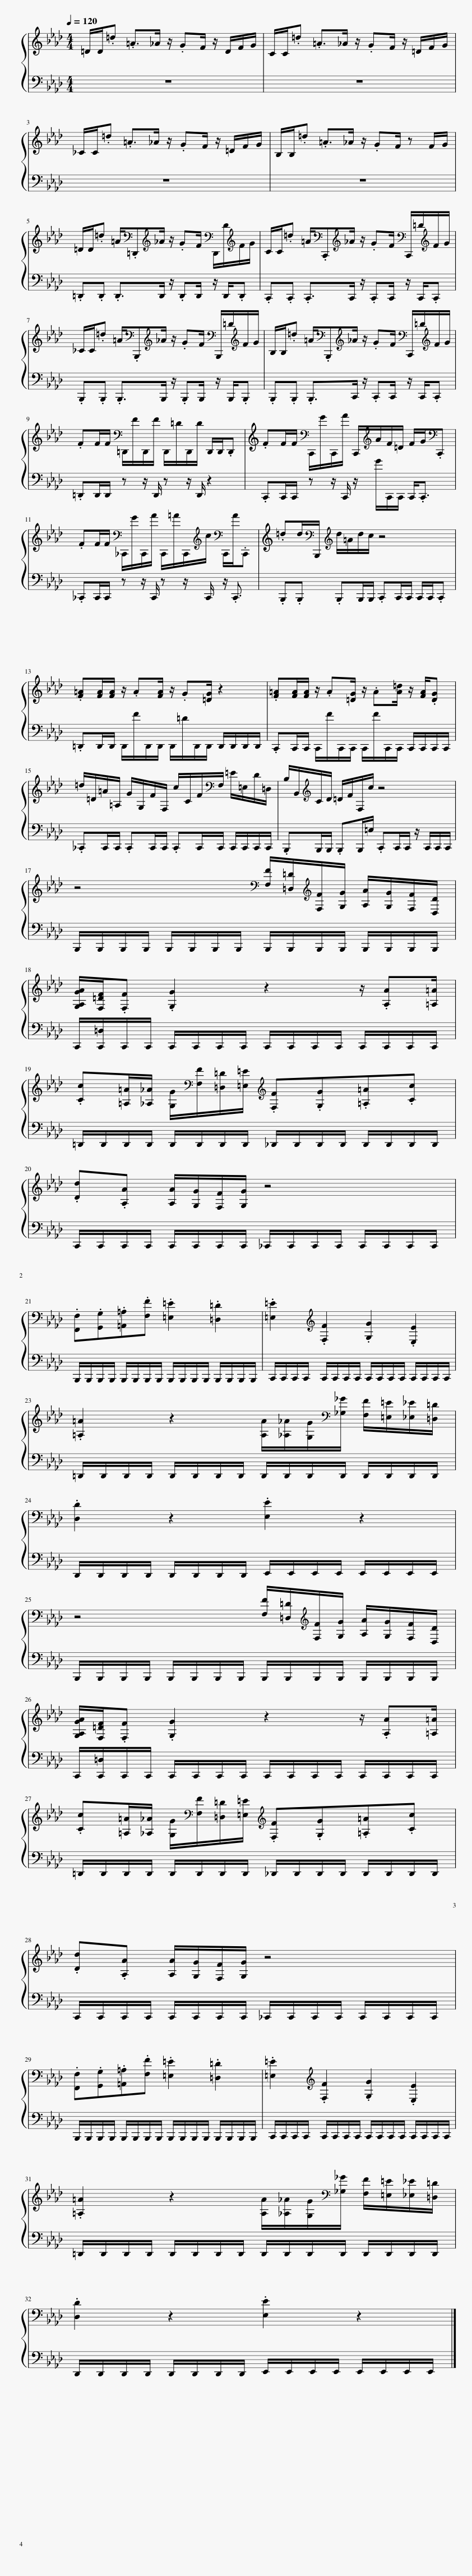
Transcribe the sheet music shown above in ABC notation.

X:1
%%score { 1 | 2 }
L:1/8
Q:1/4=120
M:4/4
I:linebreak $
K:Ab
V:1 treble
V:2 bass
V:1
 =D/D/.=d .=A>_A z/ .GF/ z/ D/F/G/ | C/C/.=d .=A>_A z/ .GF/ z/ =D/F/G/ |$ _C/C/.=d .=A>_A z/ .GF/ z/ =D/F/G/ | B,/B,/.=d .=A>_A z/ .GF/ z F/G/ |$ =D/D/.=d =A/[K:bass].=D,,[K:treble]_A/ z/ .GF/[K:bass] D,,/D/[K:treble]F/G/ | %5
 C/C/.=d =A/[K:bass].C,,[K:treble]_A/ z/ .GF/[K:bass] C,,/=D/[K:treble]F/G/ |$ _C/C/.=d =A/[K:bass].B,,,[K:treble]_A/ z/ .GF/[K:bass] B,,,/=D/[K:treble]F/G/ | B,/B,/.=d =A/[K:bass].B,,,[K:treble]_A/ z/ .GF/[K:bass] C,,/=D/[K:treble]F/G/ |$ .FF/F/[K:bass] =D,,/F/D,,/F/ D,,/=D/D,,/D/ D,,/D,,/.D,, | .FF/F/[K:bass] C,,/G/C,,/A/ C,,/[K:treble]A/F/=D/ F/G/[K:bass].C,, |$ %10
 .FF/F/[K:bass] _C,,/G/C,,/A/ C,,/=A/C,,/[K:treble]c/[K:bass] C,,/A/.C,, | .=dd/[K:bass]B,,,/[K:treble] d/=A/d/c/ z4 |$ .[F=A][FA]/[FA]/ z/ .A[FA]/ z/ .G[=DG]/ z2 | .[F=A][FA]/[FA]/ z/ .A[=DG]/ z/ .A[A=d]/ z/ [FA]/.[DG] |$ =d/=D/=A/=A,/ G/G,/F/F,/ c/C/F/[K:bass]F,/ =E/=E,/D/=D,/ | %15
 B,/B,,/[K:treble]C/D/ =D/F/F,/c/ z4 |$ z4[K:bass] [F,F]/[=D,=D]/[K:treble][F,F]/[G,G]/ [A,A]/[G,G]/[F,F]/[D,D]/ |$ [G,A,GA]/[F,=DF]/.[F,F] .[G,G]2 z2 z/ .[A,A][=A,=A]/ |$ .[Cc][=A,=A]/[_A,_A]/ [G,G]/[K:bass][F,F]/[=D,=D]/[=E,=E]/[K:treble] .[F,F].[G,G].[=A,=A].[Cc] |$ .[Dd].[A,A] [A,A]/[G,G]/[F,F]/[G,G]/ z4 |$ %20
 .[F,,F,].[G,,G,].[=A,,=A,].[F,F] .[=E,=E]2 .[=D,=D]2 | .[=E,=E]2[K:treble] .[F,F]2 .[G,G]2 .[E,E]2 |$ .[=A,=A]2 z2 [A,A]/[_A,_A]/[G,G]/[K:bass][_G,_G]/ [F,F]/[=E,=E]/[_E,_E]/[=D,=D]/ |$ .[D,D]2 z2 .[E,E]2 z2 |$ z4 [F,F]/[=D,=D]/[K:treble][F,F]/[G,G]/ [A,A]/[G,G]/[F,F]/[D,D]/ |$ %25
 [G,A,GA]/[F,=DF]/.[F,F] .[G,G]2 z2 z/ .[A,A][=A,=A]/ |$ .[Cc][=A,=A]/[_A,_A]/ [G,G]/[K:bass][F,F]/[=D,=D]/[=E,=E]/[K:treble] .[F,F].[G,G].[=A,=A].[Cc] |$ .[Dd].[A,A] [A,A]/[G,G]/[F,F]/[G,G]/ z4 |$ .[F,,F,].[G,,G,].[=A,,=A,].[F,F] .[=E,=E]2 .[=D,=D]2 | .[=E,=E]2[K:treble] .[F,F]2 .[G,G]2 .[E,E]2 |$ %30
 .[=A,=A]2 z2 [A,A]/[_A,_A]/[G,G]/[K:bass][_G,_G]/ [F,F]/[=E,=E]/[_E,_E]/[=D,=D]/ |$ .[D,D]2 z2 .[E,E]2 z2 |] %32
V:2
 z8 | z8 |$ z8 | z8 |$ .=D,,.D,, .D,,>D,, z/ .D,,D,,/ z/ D,,/.D,, | %5
 .C,,.C,, .C,,>C,, z/ .C,,C,,/ z/ C,,/.C,, |$ .B,,,.B,,, .B,,,>B,,, z/ .B,,,B,,,/ z/ B,,,/.B,,, | .B,,,.B,,, .B,,,>C,, z/ .C,,C,,/ z/ C,,/.C,, |$ .=D,,D,,/D,,/ z z/ D,,/ z z/ D,,/ z2 | .C,,C,,/C,,/ z z/ C,,/ z/ G/C,,/C,,/ C,,<.C,, |$ %10
 ._C,,C,,/C,,/ z z/ C,,/ z z/ C,,/ z/ .C,,3/2 | .B,,,.B,,, .B,,,B,,,/B,,,/ .C,,C,,/C,,/ C,,/C,,/.C,, |$ .=D,,D,,/D,,/ D,,/F/D,,/D,,/ D,,/=D/D,,/D,,/ D,,/D,,/D,,/D,,/ | .C,,C,,/C,,/ C,,/F/C,,/C,,/ C,,/F/C,,/C,,/ C,,/C,,/C,,/C,,/ |$ ._C,,C,,/C,,/ .C,,C,,/C,,/ .C,,C,,/C,,/ C,,/C,,/C,,/C,,/ | %15
 .B,,,B,,,/B,,,/ .B,,,B,,,/=E,/ .C,,C,,/C,,/ z/ C,,/C,,/C,,/ |$ B,,,/B,,,/B,,,/B,,,/ B,,,/B,,,/B,,,/B,,,/ B,,,/B,,,/B,,,/B,,,/ B,,,/B,,,/B,,,/B,,,/ |$ C,,/[C,,=D,]/C,,/C,,/ C,,/C,,/C,,/C,,/ C,,/C,,/C,,/C,,/ C,,/C,,/C,,/C,,/ |$ =D,,/D,,/D,,/D,,/ D,,/D,,/D,,/D,,/ _D,,/D,,/D,,/D,,/ D,,/D,,/D,,/D,,/ |$ C,,/C,,/C,,/C,,/ C,,/C,,/C,,/C,,/ _C,,/C,,/C,,/C,,/ C,,/C,,/C,,/C,,/ |$ %20
 B,,,/B,,,/B,,,/B,,,/ B,,,/B,,,/B,,,/B,,,/ B,,,/B,,,/B,,,/B,,,/ B,,,/B,,,/B,,,/B,,,/ | C,,/C,,/C,,/C,,/ C,,/C,,/C,,/C,,/ C,,/C,,/C,,/C,,/ C,,/C,,/C,,/C,,/ |$ =D,,/D,,/D,,/D,,/ D,,/D,,/D,,/D,,/ D,,/D,,/D,,/D,,/ D,,/D,,/D,,/D,,/ |$ D,,/D,,/D,,/D,,/ D,,/D,,/D,,/D,,/ E,,/E,,/E,,/E,,/ E,,/E,,/E,,/E,,/ |$ B,,,/B,,,/B,,,/B,,,/ B,,,/B,,,/B,,,/B,,,/ B,,,/B,,,/B,,,/B,,,/ B,,,/B,,,/B,,,/B,,,/ |$ %25
 C,,/[C,,=D,]/C,,/C,,/ C,,/C,,/C,,/C,,/ C,,/C,,/C,,/C,,/ C,,/C,,/C,,/C,,/ |$ =D,,/D,,/D,,/D,,/ D,,/D,,/D,,/D,,/ _D,,/D,,/D,,/D,,/ D,,/D,,/D,,/D,,/ |$ C,,/C,,/C,,/C,,/ C,,/C,,/C,,/C,,/ _C,,/C,,/C,,/C,,/ C,,/C,,/C,,/C,,/ |$ B,,,/B,,,/B,,,/B,,,/ B,,,/B,,,/B,,,/B,,,/ B,,,/B,,,/B,,,/B,,,/ B,,,/B,,,/B,,,/B,,,/ | C,,/C,,/C,,/C,,/ C,,/C,,/C,,/C,,/ C,,/C,,/C,,/C,,/ C,,/C,,/C,,/C,,/ |$ %30
 =D,,/D,,/D,,/D,,/ D,,/D,,/D,,/D,,/ D,,/D,,/D,,/D,,/ D,,/D,,/D,,/D,,/ |$ D,,/D,,/D,,/D,,/ D,,/D,,/D,,/D,,/ E,,/E,,/E,,/E,,/ E,,/E,,/E,,/E,,/ |] %32
